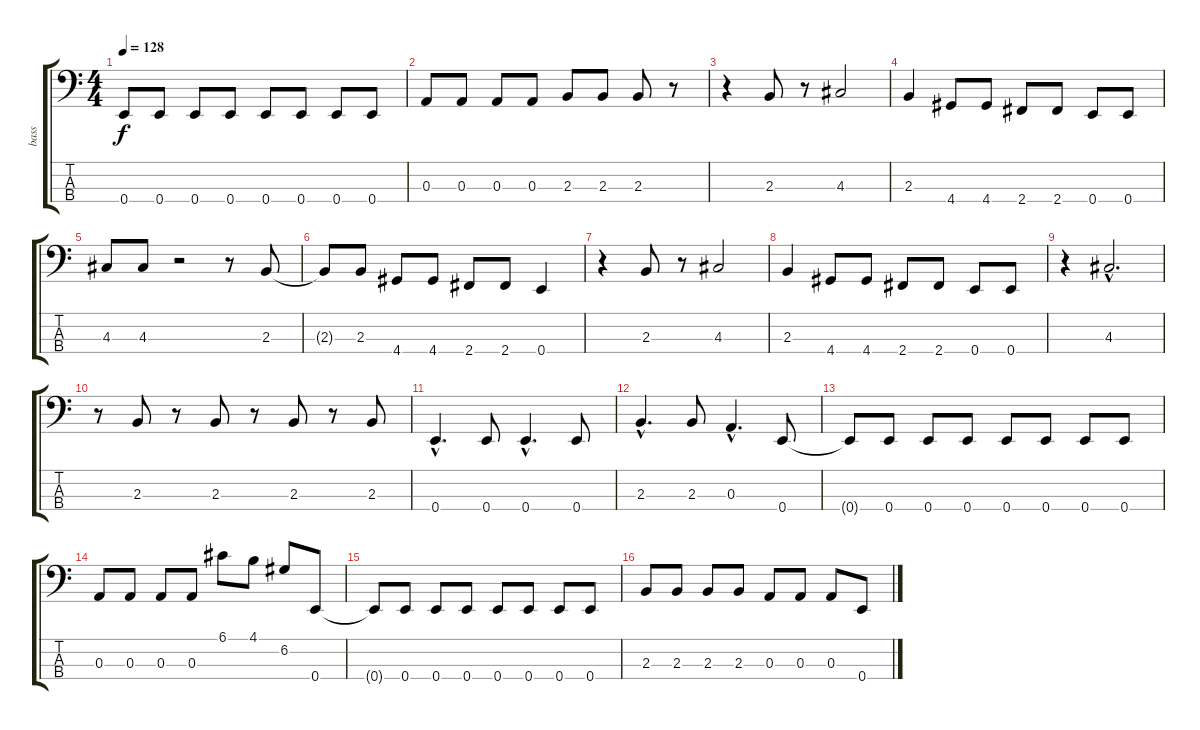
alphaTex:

\track ("bass" "bass") {instrument slapbass2}
\staff {score tabs}
\tuning (G2 D2 A1 E1) {hide}
\ts (4 4)
\tempo 128
\clef f4
\ks c
0.4{t}.8{dy f} 0.4.8 0.4.8 0.4.8 0.4.8 0.4.8 0.4.8 0.4.8 |
0.3.8 0.3.8 0.3.8 0.3.8 2.3.8 2.3.8 2.3.8 r.8 |
r.4 2.3.8 r.8 4.3.2 |
2.3.4 4.4.8 4.4.8 2.4.8 2.4.8 0.4.8 0.4.8 |
4.3.8 4.3.8 r.2 r.8 2.3.8 |
2.3{t}.8 2.3.8 4.4.8 4.4.8 2.4.8 2.4.8 0.4.4 |
r.4 2.3.8 r.8 4.3.2 |
2.3.4 4.4.8 4.4.8 2.4.8 2.4.8 0.4.8 0.4.8 |
r.4 4.3{hac}.2{d} |
r.8 2.3.8 r.8 2.3.8 r.8 2.3.8 r.8 2.3.8 |
0.4{hac}.4{d} 0.4.8 0.4{hac}.4{d} 0.4.8 |
2.3{hac}.4{d} 2.3.8 0.3{hac}.4{d} 0.4.8 |
0.4{t}.8 0.4.8 0.4.8 0.4.8 0.4.8 0.4.8 0.4.8 0.4.8 |
0.3.8 0.3.8 0.3.8 0.3.8 6.1.8 4.1.8 6.2.8 0.4.8 |
0.4{t}.8 0.4.8 0.4.8 0.4.8 0.4.8 0.4.8 0.4.8 0.4.8 |
2.3.8 2.3.8 2.3.8 2.3.8 0.3.8 0.3.8 0.3.8 0.4.8
